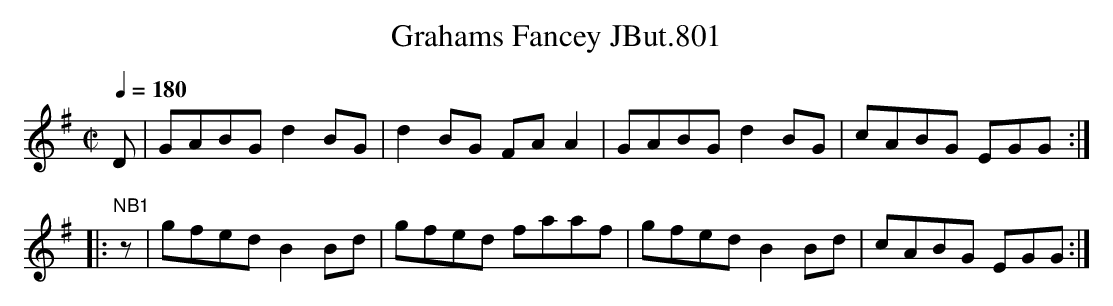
X:1
T:Grahams Fancey JBut.801
M:C|
L:1/8
Q:1/4=180
K:G
D|GABG d2BG|d2BG FAA2|GABG d2 BG|cABG EGG:|
|:"^NB1"z|gfed B2Bd|gfed faaf|gfed B2Bd|cABG EGG:|
